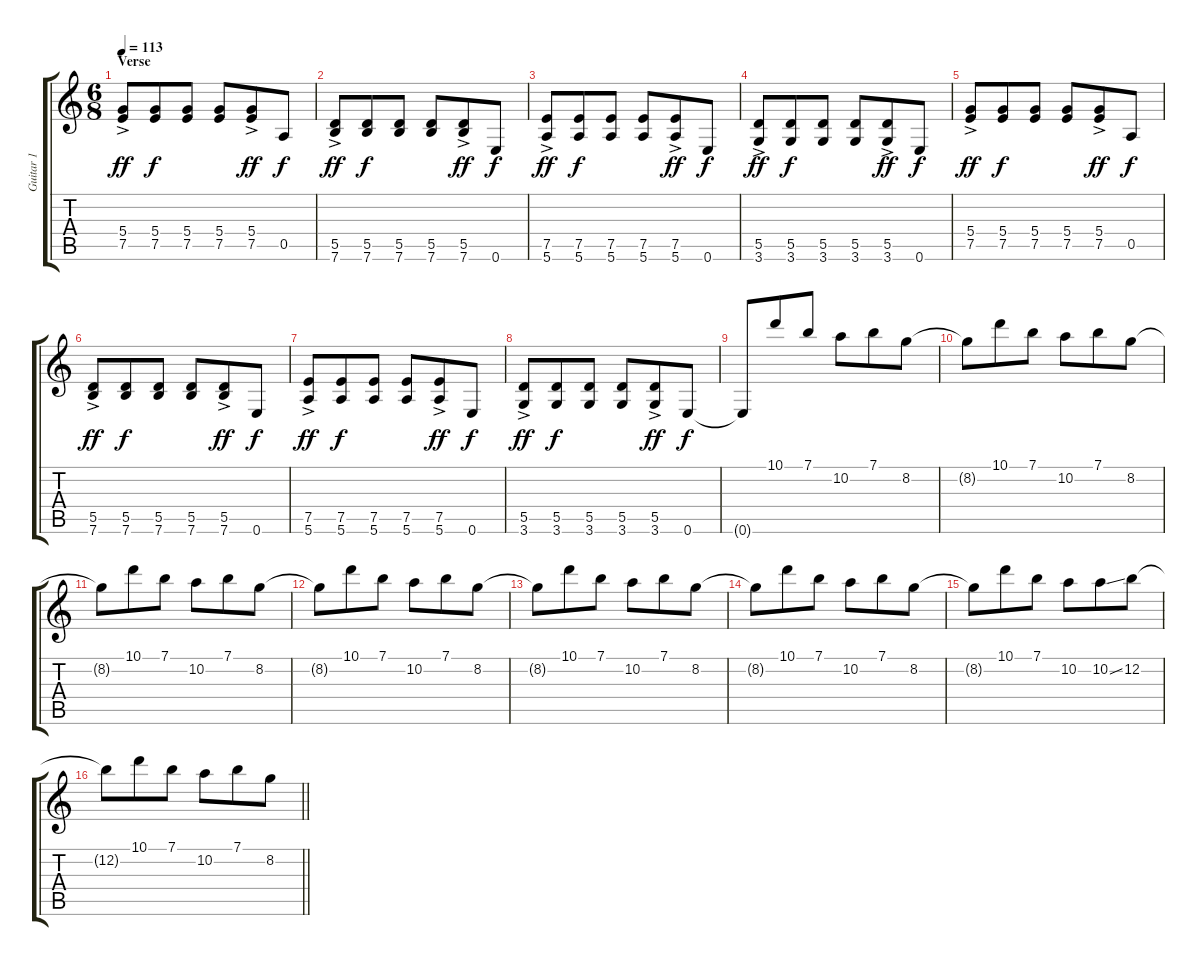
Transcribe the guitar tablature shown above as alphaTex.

\track ("Guitar 1" "Guitar 1") {instrument electricguitarclean}
\staff {score tabs}
\tuning (E4 B3 G3 D3 A2 E2) {hide}
\ts (6 8)
\section ("" "Verse")
\tempo 113
\clef g2
\ks c
(5.4{ac} 7.5{ac}).8{dy ff instrument electricguitarclean} (5.4 7.5).8{dy f} (5.4 7.5).8 (5.4 7.5).8 (5.4{ac} 7.5{ac}).8{dy ff} 0.5.8{dy f} |
(5.5{ac} 7.6{ac}).8{dy ff} (5.5 7.6).8{dy f} (5.5 7.6).8 (5.5 7.6).8 (5.5{ac} 7.6{ac}).8{dy ff} 0.6.8{dy f} |
(7.5{ac} 5.6{ac}).8{dy ff} (7.5 5.6).8{dy f} (7.5 5.6).8 (7.5 5.6).8 (7.5{ac} 5.6{ac}).8{dy ff} 0.6.8{dy f} |
(5.5{ac} 3.6{ac}).8{dy ff} (5.5 3.6).8{dy f} (5.5 3.6).8 (5.5 3.6).8 (5.5{ac} 3.6{ac}).8{dy ff} 0.6.8{dy f} |
(5.4{ac} 7.5{ac}).8{dy ff} (5.4 7.5).8{dy f} (5.4 7.5).8 (5.4 7.5).8 (5.4{ac} 7.5{ac}).8{dy ff} 0.5.8{dy f} |
(5.5{ac} 7.6{ac}).8{dy ff} (5.5 7.6).8{dy f} (5.5 7.6).8 (5.5 7.6).8 (5.5{ac} 7.6{ac}).8{dy ff} 0.6.8{dy f} |
(7.5{ac} 5.6{ac}).8{dy ff} (7.5 5.6).8{dy f} (7.5 5.6).8 (7.5 5.6).8 (7.5{ac} 5.6{ac}).8{dy ff} 0.6.8{dy f} |
(5.5{ac} 3.6{ac}).8{dy ff} (5.5 3.6).8{dy f} (5.5 3.6).8 (5.5 3.6).8 (5.5{ac} 3.6{ac}).8{dy ff} 0.6.8{dy f} |
0.6{t}.8 10.1.8 7.1.8 10.2.8 7.1.8 8.2.8 |
8.2{t}.8 10.1.8 7.1.8 10.2.8 7.1.8 8.2.8 |
8.2{t}.8 10.1.8 7.1.8 10.2.8 7.1.8 8.2.8 |
8.2{t}.8 10.1.8 7.1.8 10.2.8 7.1.8 8.2.8 |
8.2{t}.8 10.1.8 7.1.8 10.2.8 7.1.8 8.2.8 |
8.2{t}.8 10.1.8 7.1.8 10.2.8 7.1.8 8.2.8 |
8.2{t}.8 10.1.8 7.1.8 10.2.8 10.2{ss}.8 12.2.8 |
\barLineRight lightlight
12.2{t}.8 10.1.8 7.1.8 10.2.8 7.1.8 8.2.8
